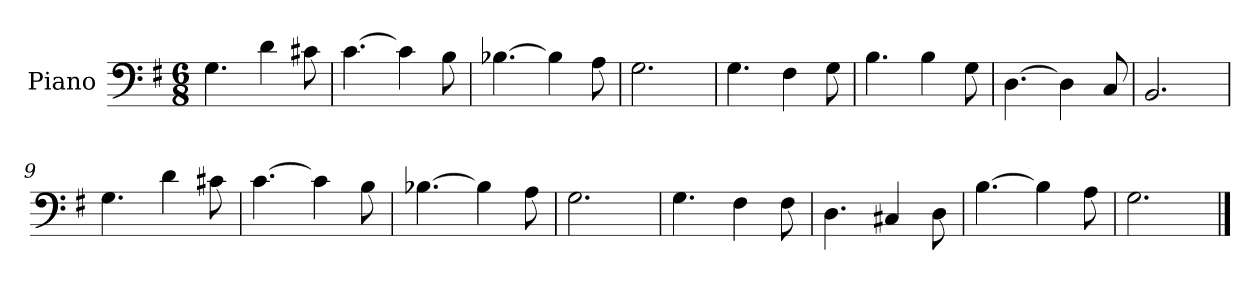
**kern
*part1
*staff1
*I"Piano
*I'Pno
*clefF4
*k[f#]
*G:
*M6/8
=1
4.G\
4d\
8c#X\
=2
[4.c\
4c\]
8B\
=3
[4.B-X\
4B-\]
8A\
=4
2.G\
=5
4.G\
4F#\
8G\
=6
4.B\
4B\
8G\
=7
[4.D\
4D\]
8C/
=8
2.BB/
=9
4.G\
4d\
8c#X\
=10
[4.c\
4c\]
8B\
=11
[4.B-X\
4B-\]
8A\
=12
2.G\
=13
4.G\
4F#\
8F#\
=14
4.D\
4C#X/
8D\
=15
[4.B\
4B\]
8A\
=16
2.G\
==
*-
